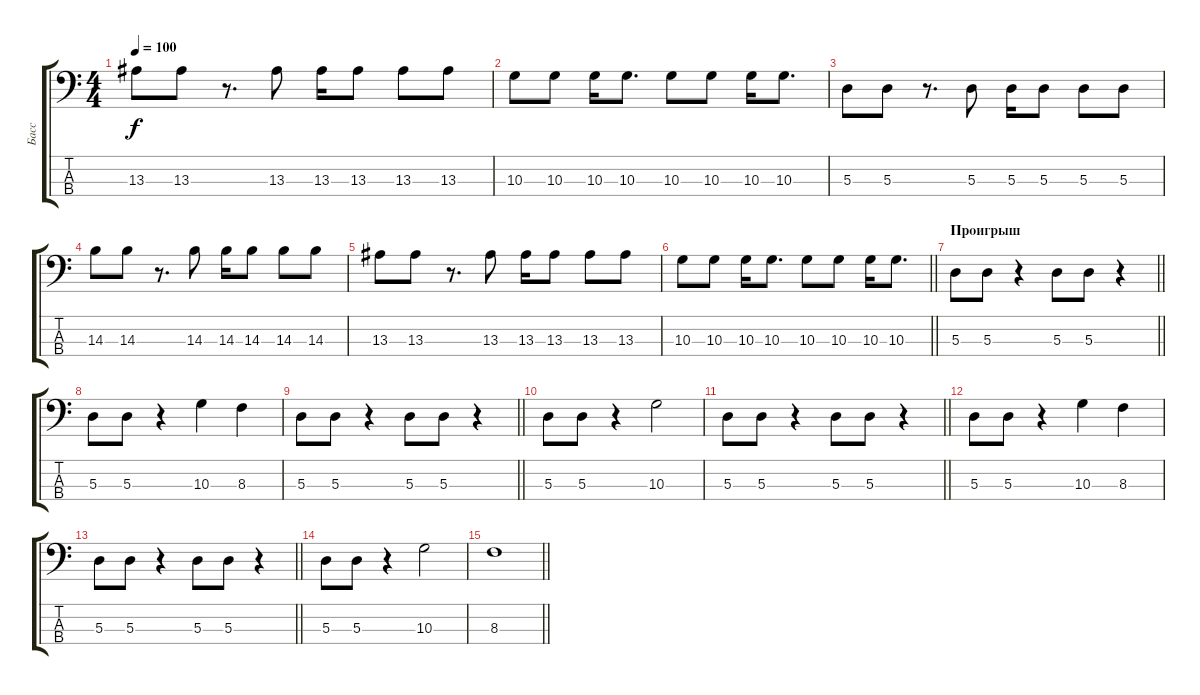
\track ("Басс" "Басс") {instrument electricbassfinger}
\staff {score tabs}
\tuning (G2 D2 A1 E1) {hide}
\ts (4 4)
\tempo 100
\clef f4
\ks c
13.3.8{dy f} 13.3.8 r.8{d} 13.3.8 13.3.16 13.3.8 13.3.8 13.3.8 |
10.3.8 10.3.8 10.3.16 10.3.8{d} 10.3.8 10.3.8 10.3.16 10.3.8{d} |
5.3.8 5.3.8 r.8{d} 5.3.8 5.3.16 5.3.8 5.3.8 5.3.8 |
14.3.8 14.3.8 r.8{d} 14.3.8 14.3.16 14.3.8 14.3.8 14.3.8 |
13.3.8 13.3.8 r.8{d} 13.3.8 13.3.16 13.3.8 13.3.8 13.3.8 |
\barLineRight lightlight
10.3.8 10.3.8 10.3.16 10.3.8{d} 10.3.8 10.3.8 10.3.16 10.3.8{d} |
\section ("" "Проигрыш")
\barLineRight lightlight
5.3.8 5.3.8 r.4 5.3.8 5.3.8 r.4 |
5.3.8 5.3.8 r.4 10.3.4 8.3.4 |
\barLineRight lightlight
5.3.8 5.3.8 r.4 5.3.8 5.3.8 r.4 |
5.3.8 5.3.8 r.4 10.3.2 |
\barLineRight lightlight
5.3.8 5.3.8 r.4 5.3.8 5.3.8 r.4 |
5.3.8 5.3.8 r.4 10.3.4 8.3.4 |
\barLineRight lightlight
5.3.8 5.3.8 r.4 5.3.8 5.3.8 r.4 |
5.3.8 5.3.8 r.4 10.3.2 |
\barLineRight lightlight
8.3.1
